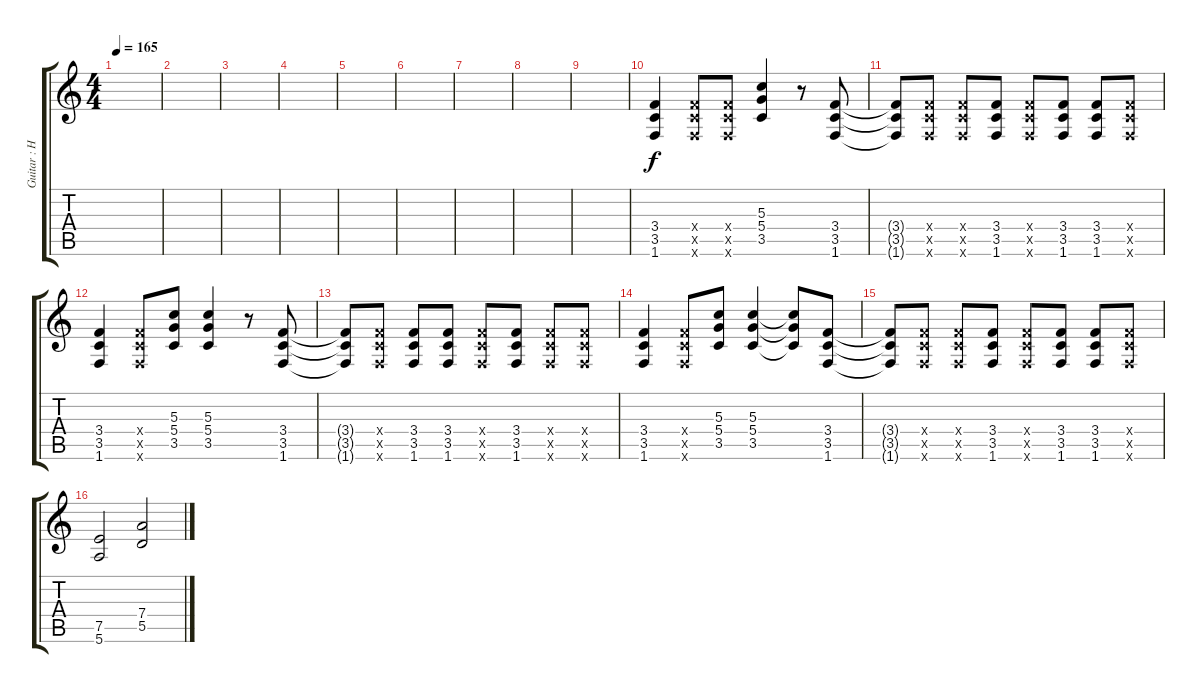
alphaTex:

\track ("Guitar : Hirasawa Yui - San" "Guitar : H") {instrument distortionguitar}
\staff {score tabs}
\tuning (E4 B3 G3 D3 A2 E2) {hide}
\ts (4 4)
\tempo 165
\clef g2
\ks c
|
|
|
|
|
|
|
|
|
(3.4 3.5 1.6).4{volume 14 balance 2} (3.4{x} 3.5{x} 1.6{x}).8 (3.4{x} 3.5{x} 1.6{x}).8 (5.3 5.4 3.5).4 r.8 (3.4 3.5 1.6).8 |
(3.4{t} 3.5{t} 1.6{t}).8 (3.4{x} 3.5{x} 1.6{x}).8 (3.4{x} 3.5{x} 1.6{x}).8 (3.4 3.5 1.6).8 (3.4{x} 3.5{x} 1.6{x}).8 (3.4 3.5 1.6).8 (3.4 3.5 1.6).8 (3.4{x} 3.5{x} 1.6{x}).8 |
(3.4 3.5 1.6).4 (3.4{x} 3.5{x} 1.6{x}).8 (5.3 5.4 3.5).8 (5.3 5.4 3.5).4 r.8 (3.4 3.5 1.6).8 |
(3.4{t} 3.5{t} 1.6{t}).8 (3.4{x} 3.5{x} 1.6{x}).8 (3.4 3.5 1.6).8 (3.4 3.5 1.6).8 (3.4{x} 3.5{x} 1.6{x}).8 (3.4 3.5 1.6).8 (3.4{x} 3.5{x} 1.6{x}).8 (3.4{x} 3.5{x} 1.6{x}).8 |
(3.4 3.5 1.6).4 (3.4{x} 3.5{x} 1.6{x}).8 (5.3 5.4 3.5).8 (5.3 5.4 3.5).4 (5.3{t} 5.4{t} 3.5{t}).8 (3.4 3.5 1.6).8 |
(3.4{t} 3.5{t} 1.6{t}).8 (3.4{x} 3.5{x} 1.6{x}).8 (3.4{x} 3.5{x} 1.6{x}).8 (3.4 3.5 1.6).8 (3.4{x} 3.5{x} 1.6{x}).8 (3.4 3.5 1.6).8 (3.4 3.5 1.6).8 (3.4{x} 3.5{x} 1.6{x}).8 |
(7.5 5.6).2 (7.4 5.5).2
